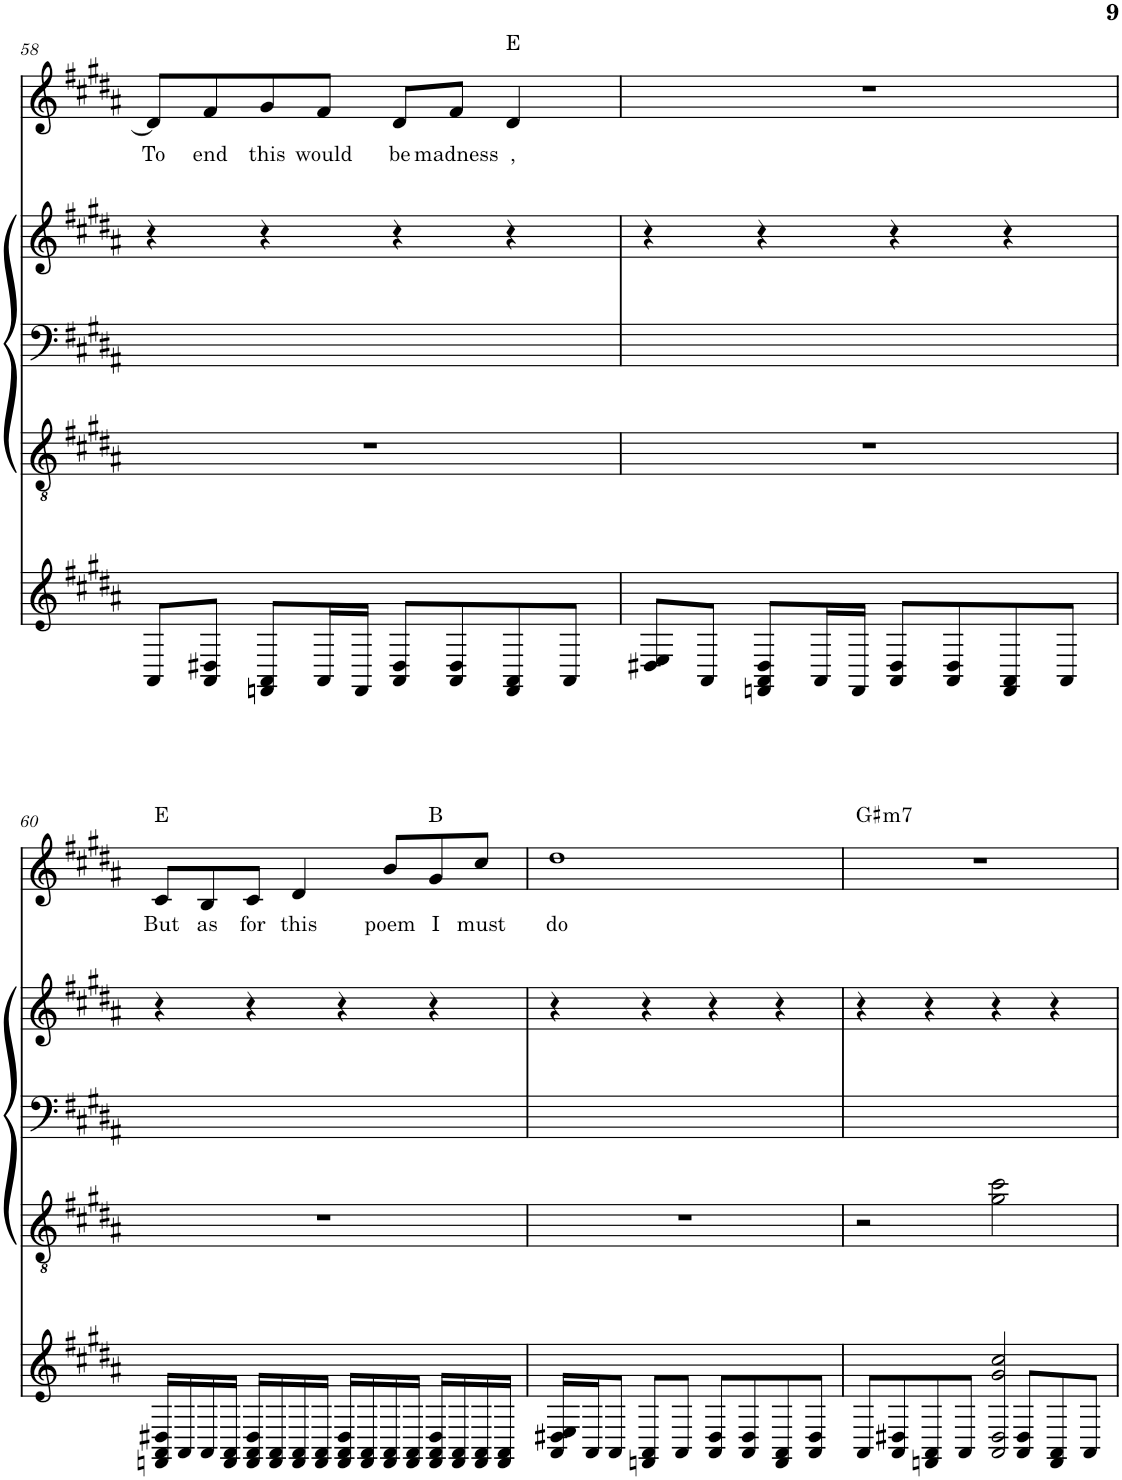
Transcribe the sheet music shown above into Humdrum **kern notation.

**kern	**kern	**kern	**kern	**kern	**text	**harte
*part4	*part3	*part2	*part2	*part1	*part1	*part1
*staff5	*staff4	*staff3	*staff2	*staff1	*staff1	*
*I"Piano	*I"Piano	*I"Piano	*	*I"Piano	*	*
*I'Pno	*I'Pno	*I'Pno	*	*I'Pno	*	*
!!LO:PB:g=z
*clefG2	*clefGv2	*clefF4	*clefG2	*clefG2	*	*
*k[f#c#g#d#a#]	*k[f#c#g#d#a#]	*k[f#c#g#d#a#]	*k[f#c#g#d#a#]	*k[f#c#g#d#a#]	*	*
*B:	*B:	*B:	*B:	*B:	*	*
*M4/4	*M4/4	*M4/4	*M4/4	*M4/4	*	*
=58	=58	=58	=58	=58	=58	=58
!	!	!	!	!	!LO:LY:b	!
8FF#/L	1r	1ryy	4r	8d#/L]	To	.
!	!	!	!	!	!LO:LY:b	!
8FF#/ 8BB#X/J	.	.	.	8f#/	end	.
!	!	!	!	!	!LO:LY:b	!
8DDn/ 8FF#/L	.	.	4r	8g#/	this	.
!	!	!	!	!	!LO:LY:b	!
16FF#/L	.	.	.	8f#/J	would	.
16DD/JJ	.	.	.	.	.	.
!	!	!	!	!	!LO:LY:b	!
8FF#/ 8BB#/L	.	.	4r	8d#/L	be	.
!	!	!	!	!	!LO:LY:b	!
8FF#/ 8BB#/	.	.	.	8f#/J	madness	.
!	!	!	!	!	!LO:LY:b	!
8DD/ 8FF#/	.	.	4r	4d#/	,	E:maj
8FF#/J	.	.	.	.	.	.
=59	=59	=59	=59	=59	=59	=59
8BB#X/ 8C#/L	1r	1ryy	4r	1r	.	.
8FF#/J	.	.	.	.	.	.
8DDn/ 8FF#/ 8BB#/L	.	.	4r	.	.	.
16FF#/L	.	.	.	.	.	.
16DD/JJ	.	.	.	.	.	.
8FF#/ 8BB#/L	.	.	4r	.	.	.
8FF#/ 8BB#/	.	.	.	.	.	.
8DD/ 8FF#/	.	.	4r	.	.	.
8FF#/J	.	.	.	.	.	.
!!LO:LB:g=z
=60	=60	=60	=60	=60	=60	=60
!	!	!	!	!	!LO:LY:b	!
16DDn/ 16FF#/ 16BB#X/LL	1r	1ryy	4r	8c#/L	But	E:maj
16FF#/	.	.	.	.	.	.
!	!	!	!	!	!LO:LY:b	!
16FF#/	.	.	.	8B/	as	.
16DD/ 16FF#/JJ	.	.	.	.	.	.
!	!	!	!	!	!LO:LY:b	!
16DD/ 16FF#/ 16BB#/LL	.	.	4r	8c#/J	for	.
16DD/ 16FF#/	.	.	.	.	.	.
!	!	!	!	!	!LO:LY:b	!
16DD/ 16FF#/	.	.	.	4d#/	this	.
16DD/ 16FF#/JJ	.	.	.	.	.	.
16DD/ 16FF#/ 16BB#/LL	.	.	4r	.	.	.
16DD/ 16FF#/	.	.	.	.	.	.
!	!	!	!	!	!LO:LY:b	!
16DD/ 16FF#/	.	.	.	8b/L	poem	.
16DD/ 16FF#/JJ	.	.	.	.	.	.
!	!	!	!	!	!LO:LY:b	!
16DD/ 16FF#/ 16BB#/LL	.	.	4r	8g#/	I	B:maj
16DD/ 16FF#/	.	.	.	.	.	.
!	!	!	!	!	!LO:LY:b	!
16DD/ 16FF#/	.	.	.	8cc#/J	must	.
16DD/ 16FF#/JJ	.	.	.	.	.	.
=61	=61	=61	=61	=61	=61	=61
!	!	!	!	!	!LO:LY:b	!
16FF#/ 16BB#X/ 16C#/LL	1r	1ryy	4r	1dd#	do	.
16FF#/J	.	.	.	.	.	.
8FF#/J	.	.	.	.	.	.
8DDn/ 8FF#/L	.	.	4r	.	.	.
8FF#/J	.	.	.	.	.	.
8FF#/ 8BB#/L	.	.	4r	.	.	.
8FF#/ 8BB#/	.	.	.	.	.	.
8DD/ 8FF#/	.	.	4r	.	.	.
8FF#/ 8BB#/J	.	.	.	.	.	.
=62	=62	=62	=62	=62	=62	=62
!	!	!	!	!	!	!LO:H:kt=m7
8FF#/L	2r	1ryy	4r	1r	.	G#:min7
8FF#/ 8BB#X/	.	.	.	.	.	.
8DDn/ 8FF#/	.	.	4r	.	.	.
8FF#/J	.	.	.	.	.	.
2FF#/ 2BB#/ 2g#/ 2cc#/	2g#\ 2cc#\	.	4r	.	.	.
.	.	.	4r	.	.	.
8FF#/ 8BB#/L	4.ryy	4.ryy	4.ryy	4.ryy	.	.
8DD/ 8FF#/	.	.	.	.	.	.
8FF#/J	.	.	.	.	.	.
=	=	=	=	=	=	=
*-	*-	*-	*-	*-	*-	*-
